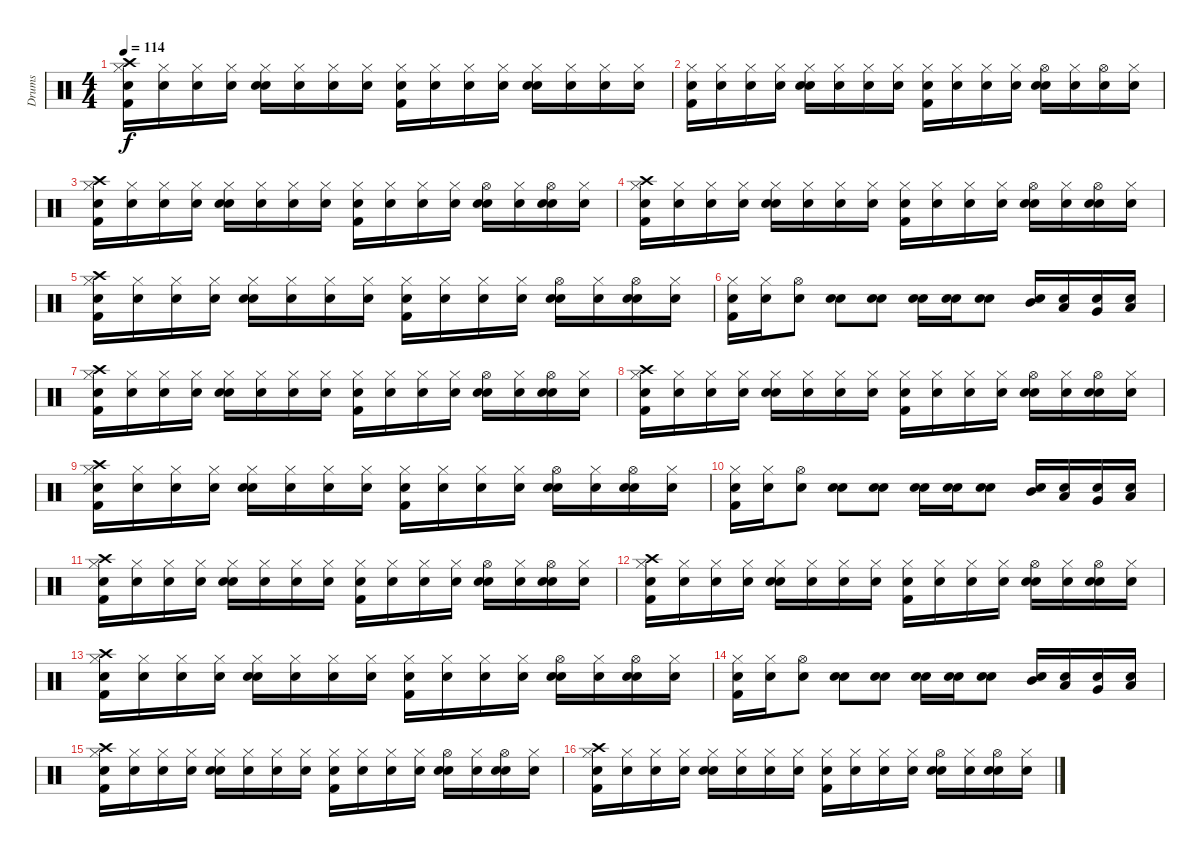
\track ("Drums" "Drums") {instrument percussion}
\staff {score}
\articulation defaults
\ts (4 4)
\tempo 114
\clef neutral
\ks c
("Snare (hit)" "Kick (hit) 2" "Hi-Hat (closed)" "Crash high (hit)").16{dy f} ("Snare (hit)" "Hi-Hat (closed)").16 ("Snare (hit)" "Hi-Hat (closed)").16 ("Snare (hit)" "Hi-Hat (closed)").16 ("Snare (hit)" "Snare (hit) 2" "Hi-Hat (closed)").16 ("Snare (hit)" "Hi-Hat (closed)").16 ("Snare (hit)" "Hi-Hat (closed)").16 ("Snare (hit)" "Hi-Hat (closed)").16 ("Snare (hit)" "Kick (hit) 2" "Hi-Hat (closed)").16 ("Snare (hit)" "Hi-Hat (closed)").16 ("Snare (hit)" "Hi-Hat (closed)").16 ("Snare (hit)" "Hi-Hat (closed)").16 ("Snare (hit)" "Snare (hit) 2" "Hi-Hat (closed)").16 ("Snare (hit)" "Hi-Hat (closed)").16 ("Snare (hit)" "Hi-Hat (closed)").16 ("Snare (hit)" "Hi-Hat (closed)").16 |
("Snare (hit)" "Kick (hit) 2" "Hi-Hat (closed)").16 ("Snare (hit)" "Hi-Hat (closed)").16 ("Snare (hit)" "Hi-Hat (closed)").16 ("Snare (hit)" "Hi-Hat (closed)").16 ("Snare (hit)" "Snare (hit) 2" "Hi-Hat (closed)").16 ("Snare (hit)" "Hi-Hat (closed)").16 ("Snare (hit)" "Hi-Hat (closed)").16 ("Snare (hit)" "Hi-Hat (closed)").16 ("Snare (hit)" "Kick (hit) 2" "Hi-Hat (closed)").16 ("Snare (hit)" "Hi-Hat (closed)").16 ("Snare (hit)" "Hi-Hat (closed)").16 ("Snare (hit)" "Hi-Hat (closed)").16 ("Snare (hit)" "Snare (hit) 2" "Hi-Hat (open)").16 ("Snare (hit)" "Hi-Hat (closed)").16 ("Snare (hit)" "Hi-Hat (open)").16 ("Snare (hit)" "Hi-Hat (closed)").16 |
("Snare (hit)" "Kick (hit) 2" "Hi-Hat (closed)" "Crash high (hit)").16 ("Snare (hit)" "Hi-Hat (closed)").16 ("Snare (hit)" "Hi-Hat (closed)").16 ("Snare (hit)" "Hi-Hat (closed)").16 ("Snare (hit)" "Snare (hit) 2" "Hi-Hat (closed)").16 ("Snare (hit)" "Hi-Hat (closed)").16 ("Snare (hit)" "Hi-Hat (closed)").16 ("Snare (hit)" "Hi-Hat (closed)").16 ("Snare (hit)" "Kick (hit) 2" "Hi-Hat (closed)").16 ("Snare (hit)" "Hi-Hat (closed)").16 ("Snare (hit)" "Hi-Hat (closed)").16 ("Snare (hit)" "Hi-Hat (closed)").16 ("Snare (hit)" "Snare (hit) 2" "Hi-Hat (open)").16 ("Snare (hit)" "Hi-Hat (closed)").16 ("Snare (hit)" "Snare (hit) 2" "Hi-Hat (open)").16 ("Snare (hit)" "Hi-Hat (closed)").16 |
("Snare (hit)" "Kick (hit) 2" "Hi-Hat (closed)" "Crash high (hit)").16 ("Snare (hit)" "Hi-Hat (closed)").16 ("Snare (hit)" "Hi-Hat (closed)").16 ("Snare (hit)" "Hi-Hat (closed)").16 ("Snare (hit)" "Snare (hit) 2" "Hi-Hat (closed)").16 ("Snare (hit)" "Hi-Hat (closed)").16 ("Snare (hit)" "Hi-Hat (closed)").16 ("Snare (hit)" "Hi-Hat (closed)").16 ("Snare (hit)" "Kick (hit) 2" "Hi-Hat (closed)").16 ("Snare (hit)" "Hi-Hat (closed)").16 ("Snare (hit)" "Hi-Hat (closed)").16 ("Snare (hit)" "Hi-Hat (closed)").16 ("Snare (hit)" "Snare (hit) 2" "Hi-Hat (open)").16 ("Snare (hit)" "Hi-Hat (closed)").16 ("Snare (hit)" "Snare (hit) 2" "Hi-Hat (open)").16 ("Snare (hit)" "Hi-Hat (closed)").16 |
("Snare (hit)" "Kick (hit) 2" "Hi-Hat (closed)" "Crash high (hit)").16 ("Snare (hit)" "Hi-Hat (closed)").16 ("Snare (hit)" "Hi-Hat (closed)").16 ("Snare (hit)" "Hi-Hat (closed)").16 ("Snare (hit)" "Snare (hit) 2" "Hi-Hat (closed)").16 ("Snare (hit)" "Hi-Hat (closed)").16 ("Snare (hit)" "Hi-Hat (closed)").16 ("Snare (hit)" "Hi-Hat (closed)").16 ("Snare (hit)" "Kick (hit) 2" "Hi-Hat (closed)").16 ("Snare (hit)" "Hi-Hat (closed)").16 ("Snare (hit)" "Hi-Hat (closed)").16 ("Snare (hit)" "Hi-Hat (closed)").16 ("Snare (hit)" "Snare (hit) 2" "Hi-Hat (open)").16 ("Snare (hit)" "Hi-Hat (closed)").16 ("Snare (hit)" "Snare (hit) 2" "Hi-Hat (open)").16 ("Snare (hit)" "Hi-Hat (closed)").16 |
("Snare (hit)" "Kick (hit) 2" "Hi-Hat (closed)").16 ("Snare (hit)" "Hi-Hat (closed)").16 ("Snare (hit)" "Hi-Hat (open)").8 ("Snare (hit)" "Snare (hit) 2").8 ("Snare (hit)" "Snare (hit) 2").8 ("Snare (hit)" "Snare (hit) 2").16 ("Snare (hit)" "Snare (hit) 2").16 ("Snare (hit)" "Snare (hit) 2").8 ("Snare (hit)" "Mid Tom (hit)").16 ("Snare (hit)" "Low Tom (hit)").16 ("Snare (hit)" "Very Low Tom (hit)").16 ("Snare (hit)" "Low Floor Tom (hit)").16 |
("Snare (hit)" "Kick (hit) 2" "Hi-Hat (closed)" "Crash high (hit)").16 ("Snare (hit)" "Hi-Hat (closed)").16 ("Snare (hit)" "Hi-Hat (closed)").16 ("Snare (hit)" "Hi-Hat (closed)").16 ("Snare (hit)" "Snare (hit) 2" "Hi-Hat (closed)").16 ("Snare (hit)" "Hi-Hat (closed)").16 ("Snare (hit)" "Hi-Hat (closed)").16 ("Snare (hit)" "Hi-Hat (closed)").16 ("Snare (hit)" "Kick (hit) 2" "Hi-Hat (closed)").16 ("Snare (hit)" "Hi-Hat (closed)").16 ("Snare (hit)" "Hi-Hat (closed)").16 ("Snare (hit)" "Hi-Hat (closed)").16 ("Snare (hit)" "Snare (hit) 2" "Hi-Hat (open)").16 ("Snare (hit)" "Hi-Hat (closed)").16 ("Snare (hit)" "Snare (hit) 2" "Hi-Hat (open)").16 ("Snare (hit)" "Hi-Hat (closed)").16 |
("Snare (hit)" "Kick (hit) 2" "Hi-Hat (closed)" "Crash high (hit)").16 ("Snare (hit)" "Hi-Hat (closed)").16 ("Snare (hit)" "Hi-Hat (closed)").16 ("Snare (hit)" "Hi-Hat (closed)").16 ("Snare (hit)" "Snare (hit) 2" "Hi-Hat (closed)").16 ("Snare (hit)" "Hi-Hat (closed)").16 ("Snare (hit)" "Hi-Hat (closed)").16 ("Snare (hit)" "Hi-Hat (closed)").16 ("Snare (hit)" "Kick (hit) 2" "Hi-Hat (closed)").16 ("Snare (hit)" "Hi-Hat (closed)").16 ("Snare (hit)" "Hi-Hat (closed)").16 ("Snare (hit)" "Hi-Hat (closed)").16 ("Snare (hit)" "Snare (hit) 2" "Hi-Hat (open)").16 ("Snare (hit)" "Hi-Hat (closed)").16 ("Snare (hit)" "Snare (hit) 2" "Hi-Hat (open)").16 ("Snare (hit)" "Hi-Hat (closed)").16 |
("Snare (hit)" "Kick (hit) 2" "Hi-Hat (closed)" "Crash high (hit)").16 ("Snare (hit)" "Hi-Hat (closed)").16 ("Snare (hit)" "Hi-Hat (closed)").16 ("Snare (hit)" "Hi-Hat (closed)").16 ("Snare (hit)" "Snare (hit) 2" "Hi-Hat (closed)").16 ("Snare (hit)" "Hi-Hat (closed)").16 ("Snare (hit)" "Hi-Hat (closed)").16 ("Snare (hit)" "Hi-Hat (closed)").16 ("Snare (hit)" "Kick (hit) 2" "Hi-Hat (closed)").16 ("Snare (hit)" "Hi-Hat (closed)").16 ("Snare (hit)" "Hi-Hat (closed)").16 ("Snare (hit)" "Hi-Hat (closed)").16 ("Snare (hit)" "Snare (hit) 2" "Hi-Hat (open)").16 ("Snare (hit)" "Hi-Hat (closed)").16 ("Snare (hit)" "Snare (hit) 2" "Hi-Hat (open)").16 ("Snare (hit)" "Hi-Hat (closed)").16 |
("Snare (hit)" "Kick (hit) 2" "Hi-Hat (closed)").16 ("Snare (hit)" "Hi-Hat (closed)").16 ("Snare (hit)" "Hi-Hat (open)").8 ("Snare (hit)" "Snare (hit) 2").8 ("Snare (hit)" "Snare (hit) 2").8 ("Snare (hit)" "Snare (hit) 2").16 ("Snare (hit)" "Snare (hit) 2").16 ("Snare (hit)" "Snare (hit) 2").8 ("Snare (hit)" "Mid Tom (hit)").16 ("Snare (hit)" "Low Tom (hit)").16 ("Snare (hit)" "Very Low Tom (hit)").16 ("Snare (hit)" "Low Floor Tom (hit)").16 |
("Snare (hit)" "Kick (hit) 2" "Hi-Hat (closed)" "Crash high (hit)").16 ("Snare (hit)" "Hi-Hat (closed)").16 ("Snare (hit)" "Hi-Hat (closed)").16 ("Snare (hit)" "Hi-Hat (closed)").16 ("Snare (hit)" "Snare (hit) 2" "Hi-Hat (closed)").16 ("Snare (hit)" "Hi-Hat (closed)").16 ("Snare (hit)" "Hi-Hat (closed)").16 ("Snare (hit)" "Hi-Hat (closed)").16 ("Snare (hit)" "Kick (hit) 2" "Hi-Hat (closed)").16 ("Snare (hit)" "Hi-Hat (closed)").16 ("Snare (hit)" "Hi-Hat (closed)").16 ("Snare (hit)" "Hi-Hat (closed)").16 ("Snare (hit)" "Snare (hit) 2" "Hi-Hat (open)").16 ("Snare (hit)" "Hi-Hat (closed)").16 ("Snare (hit)" "Snare (hit) 2" "Hi-Hat (open)").16 ("Snare (hit)" "Hi-Hat (closed)").16 |
("Snare (hit)" "Kick (hit) 2" "Hi-Hat (closed)" "Crash high (hit)").16 ("Snare (hit)" "Hi-Hat (closed)").16 ("Snare (hit)" "Hi-Hat (closed)").16 ("Snare (hit)" "Hi-Hat (closed)").16 ("Snare (hit)" "Snare (hit) 2" "Hi-Hat (closed)").16 ("Snare (hit)" "Hi-Hat (closed)").16 ("Snare (hit)" "Hi-Hat (closed)").16 ("Snare (hit)" "Hi-Hat (closed)").16 ("Snare (hit)" "Kick (hit) 2" "Hi-Hat (closed)").16 ("Snare (hit)" "Hi-Hat (closed)").16 ("Snare (hit)" "Hi-Hat (closed)").16 ("Snare (hit)" "Hi-Hat (closed)").16 ("Snare (hit)" "Snare (hit) 2" "Hi-Hat (open)").16 ("Snare (hit)" "Hi-Hat (closed)").16 ("Snare (hit)" "Snare (hit) 2" "Hi-Hat (open)").16 ("Snare (hit)" "Hi-Hat (closed)").16 |
("Snare (hit)" "Kick (hit) 2" "Hi-Hat (closed)" "Crash high (hit)").16 ("Snare (hit)" "Hi-Hat (closed)").16 ("Snare (hit)" "Hi-Hat (closed)").16 ("Snare (hit)" "Hi-Hat (closed)").16 ("Snare (hit)" "Snare (hit) 2" "Hi-Hat (closed)").16 ("Snare (hit)" "Hi-Hat (closed)").16 ("Snare (hit)" "Hi-Hat (closed)").16 ("Snare (hit)" "Hi-Hat (closed)").16 ("Snare (hit)" "Kick (hit) 2" "Hi-Hat (closed)").16 ("Snare (hit)" "Hi-Hat (closed)").16 ("Snare (hit)" "Hi-Hat (closed)").16 ("Snare (hit)" "Hi-Hat (closed)").16 ("Snare (hit)" "Snare (hit) 2" "Hi-Hat (open)").16 ("Snare (hit)" "Hi-Hat (closed)").16 ("Snare (hit)" "Snare (hit) 2" "Hi-Hat (open)").16 ("Snare (hit)" "Hi-Hat (closed)").16 |
("Snare (hit)" "Kick (hit) 2" "Hi-Hat (closed)").16 ("Snare (hit)" "Hi-Hat (closed)").16 ("Snare (hit)" "Hi-Hat (open)").8 ("Snare (hit)" "Snare (hit) 2").8 ("Snare (hit)" "Snare (hit) 2").8 ("Snare (hit)" "Snare (hit) 2").16 ("Snare (hit)" "Snare (hit) 2").16 ("Snare (hit)" "Snare (hit) 2").8 ("Snare (hit)" "Mid Tom (hit)").16 ("Snare (hit)" "Low Tom (hit)").16 ("Snare (hit)" "Very Low Tom (hit)").16 ("Snare (hit)" "Low Floor Tom (hit)").16 |
("Snare (hit)" "Kick (hit) 2" "Hi-Hat (closed)" "Crash high (hit)").16 ("Snare (hit)" "Hi-Hat (closed)").16 ("Snare (hit)" "Hi-Hat (closed)").16 ("Snare (hit)" "Hi-Hat (closed)").16 ("Snare (hit)" "Snare (hit) 2" "Hi-Hat (closed)").16 ("Snare (hit)" "Hi-Hat (closed)").16 ("Snare (hit)" "Hi-Hat (closed)").16 ("Snare (hit)" "Hi-Hat (closed)").16 ("Snare (hit)" "Kick (hit) 2" "Hi-Hat (closed)").16 ("Snare (hit)" "Hi-Hat (closed)").16 ("Snare (hit)" "Hi-Hat (closed)").16 ("Snare (hit)" "Hi-Hat (closed)").16 ("Snare (hit)" "Snare (hit) 2" "Hi-Hat (open)").16 ("Snare (hit)" "Hi-Hat (closed)").16 ("Snare (hit)" "Snare (hit) 2" "Hi-Hat (open)").16 ("Snare (hit)" "Hi-Hat (closed)").16 |
("Snare (hit)" "Kick (hit) 2" "Hi-Hat (closed)" "Crash high (hit)").16 ("Snare (hit)" "Hi-Hat (closed)").16 ("Snare (hit)" "Hi-Hat (closed)").16 ("Snare (hit)" "Hi-Hat (closed)").16 ("Snare (hit)" "Snare (hit) 2" "Hi-Hat (closed)").16 ("Snare (hit)" "Hi-Hat (closed)").16 ("Snare (hit)" "Hi-Hat (closed)").16 ("Snare (hit)" "Hi-Hat (closed)").16 ("Snare (hit)" "Kick (hit) 2" "Hi-Hat (closed)").16 ("Snare (hit)" "Hi-Hat (closed)").16 ("Snare (hit)" "Hi-Hat (closed)").16 ("Snare (hit)" "Hi-Hat (closed)").16 ("Snare (hit)" "Snare (hit) 2" "Hi-Hat (open)").16 ("Snare (hit)" "Hi-Hat (closed)").16 ("Snare (hit)" "Snare (hit) 2" "Hi-Hat (open)").16 ("Snare (hit)" "Hi-Hat (closed)").16
